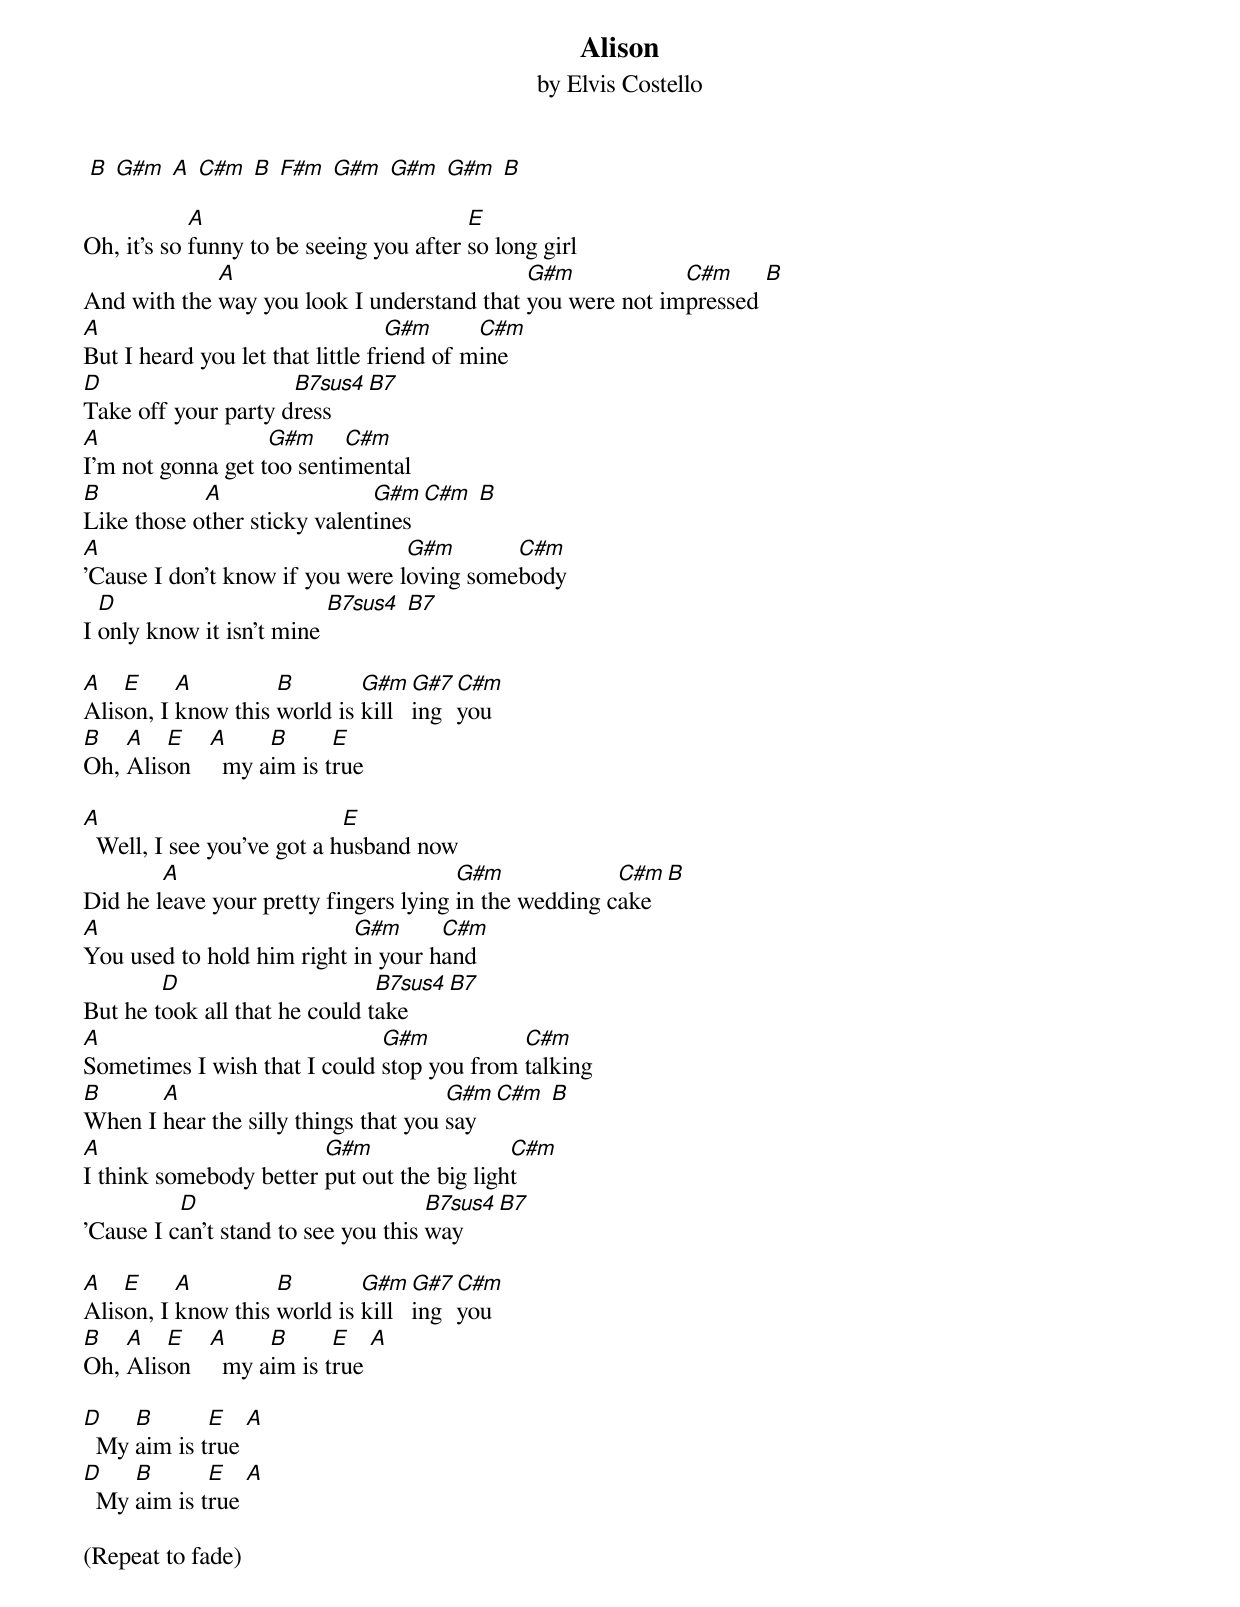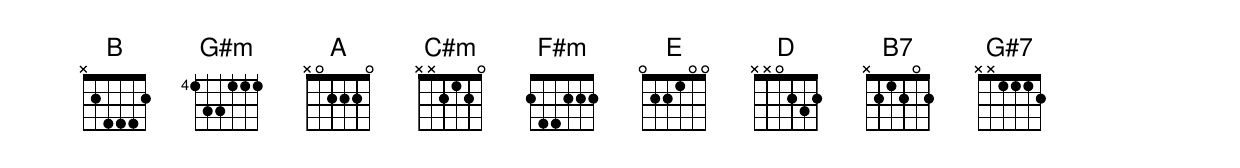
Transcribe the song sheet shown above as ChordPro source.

{title: Alison}
{subtitle:  by Elvis Costello}

 [B] [G#m] [A] [C#m] [B] [F#m] [G#m] [G#m] [G#m] [B]

Oh, it's so [A]funny to be seeing you after [E]so long girl
And with the [A]way you look I understand that [G#m]you were not im[C#m]pressed [B]
[A]But I heard you let that little fr[G#m]iend of m[C#m]ine
[D]Take off your party d[B7sus4]ress [B7]
[A]I'm not gonna get t[G#m]oo senti[C#m]mental
[B]Like those o[A]ther sticky valent[G#m]ines [C#m] [B]
[A]'Cause I don't know if you were l[G#m]oving some[C#m]body
I [D]only know it isn't mine [B7sus4] [B7]

[A]Alis[E]on, I [A]know this [B]world is [G#m]kill[G#7]ing [C#m]you
[B]Oh, [A]Alis[E]on   [A]  my a[B]im is t[E]rue

[A]  Well, I see you've got a h[E]usband now
Did he l[A]eave your pretty fingers lying [G#m]in the wedding c[C#m]ake [B]
[A]You used to hold him right [G#m]in your h[C#m]and
But he t[D]ook all that he could t[B7sus4]ake [B7]
[A]Sometimes I wish that I could [G#m]stop you from [C#m]talking
[B]When I [A]hear the silly things that you [G#m]say [C#m] [B]
[A]I think somebody better [G#m]put out the big ligh[C#m]t
'Cause I c[D]an't stand to see you this [B7sus4]way [B7]

[A]Alis[E]on, I [A]know this [B]world is [G#m]kill[G#7]ing [C#m]you
[B]Oh, [A]Alis[E]on   [A]  my a[B]im is t[E]rue [A]

[D]  My [B]aim is t[E]rue [A]
[D]  My [B]aim is t[E]rue [A]

(Repeat to fade)
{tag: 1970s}
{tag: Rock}
